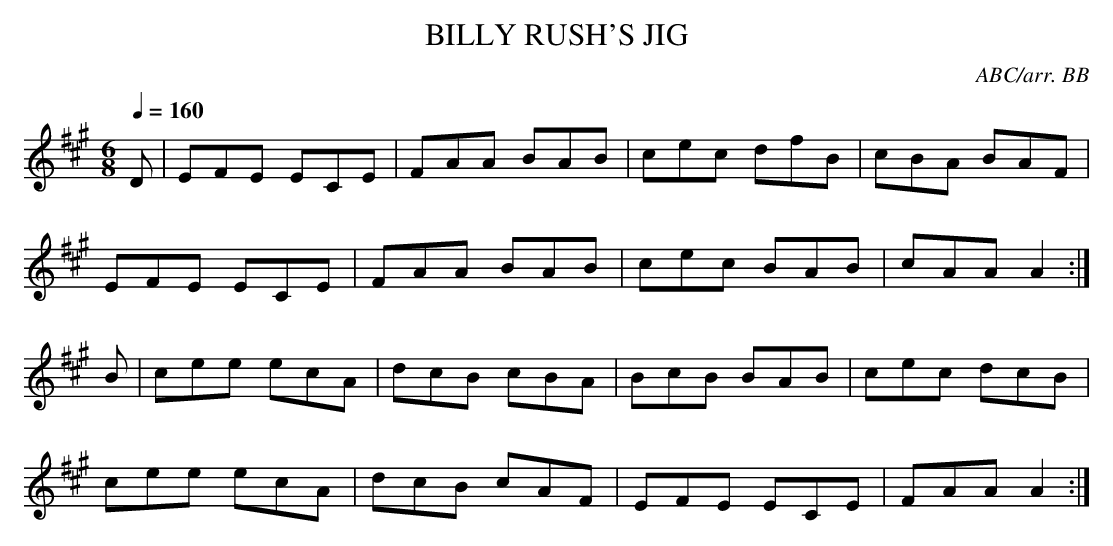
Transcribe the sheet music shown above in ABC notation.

X:1
T:BILLY RUSH'S JIG
C:ABC/arr. BB
Dance Music" (in the "misc" folder).
version.
Q:1/4=160
L:1/8
M:6/8
K:A
D|EFE ECE|FAA BAB|cec dfB|cBA BAF|
EFE ECE|FAA BAB|cec BAB|cAA A2 :|
B|cee ecA|dcB cBA|BcB BAB|cec dcB|
cee ecA|dcB cAF|EFE ECE|FAA A2:|
